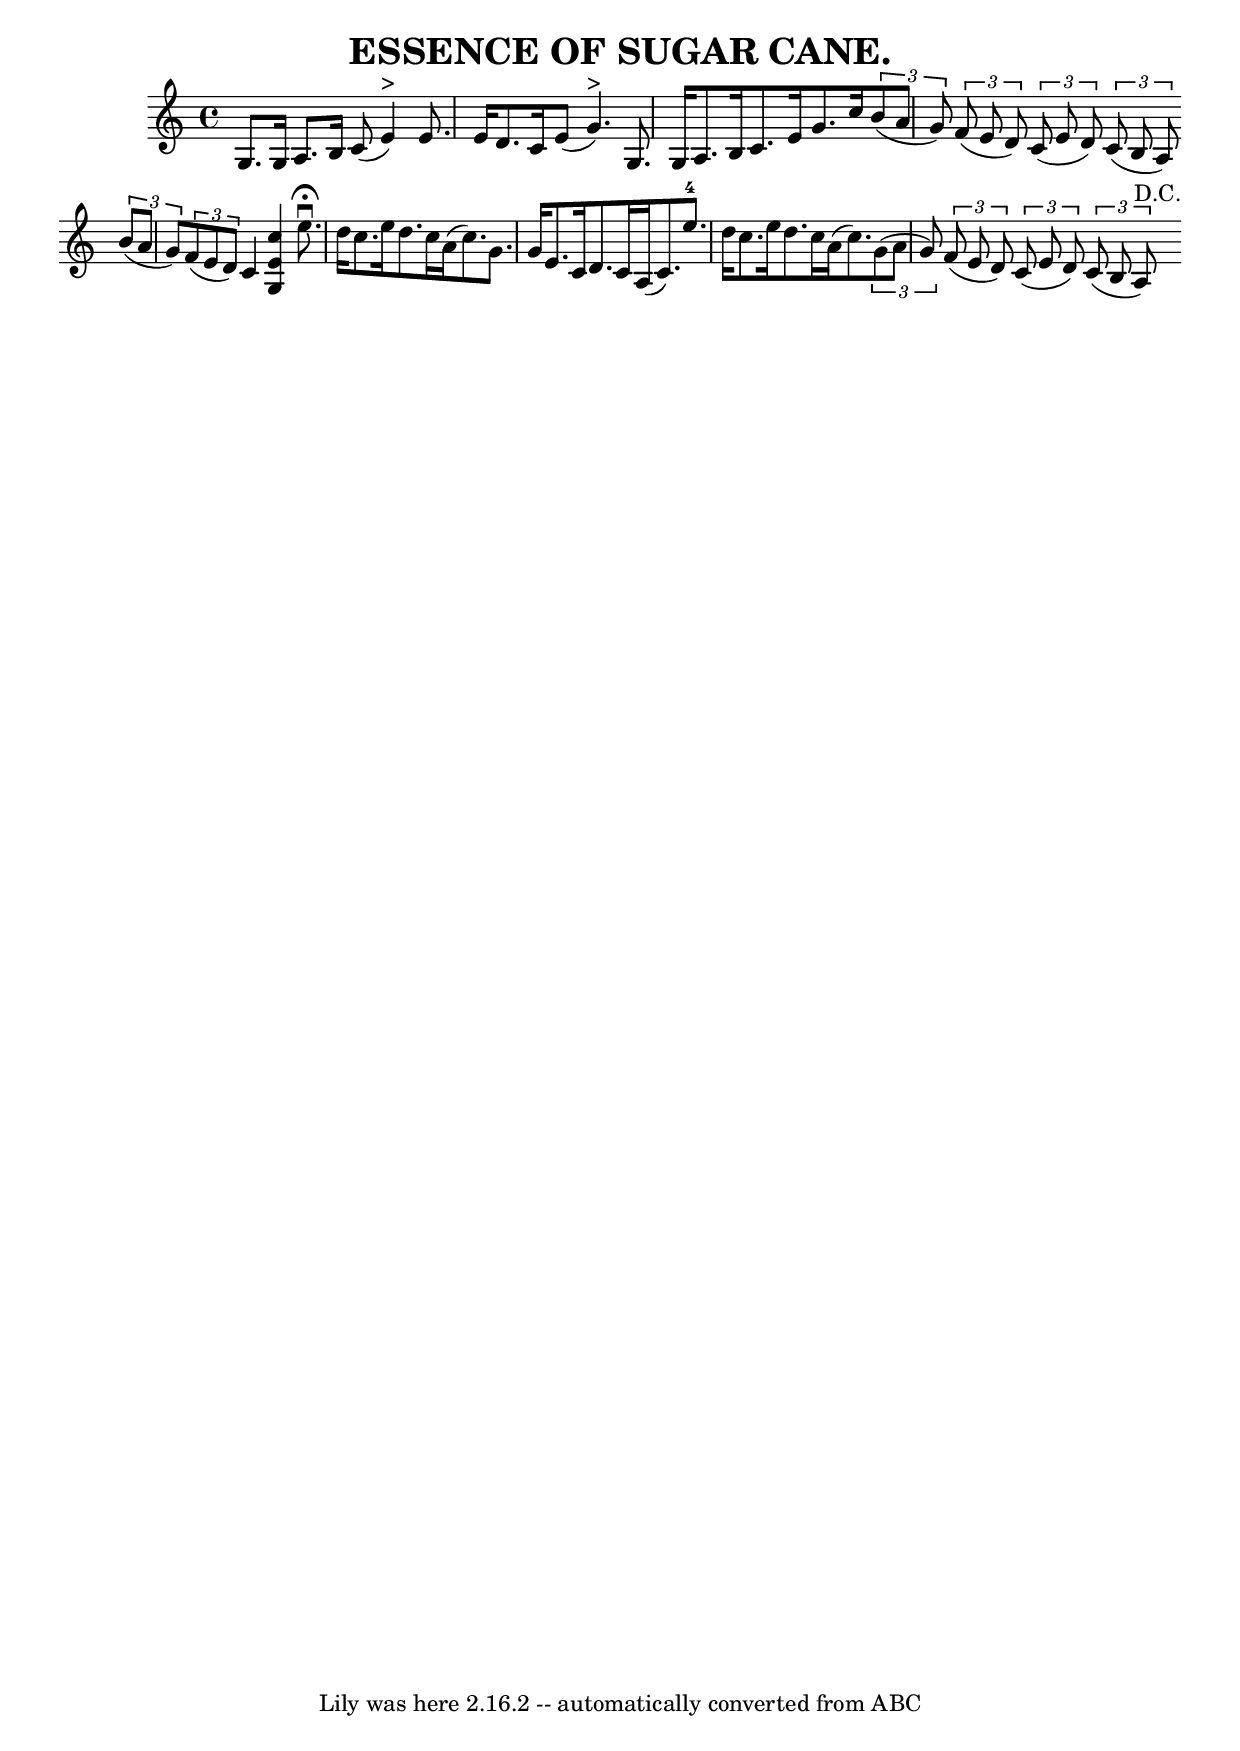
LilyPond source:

\version "2.16.2"
\include "Mammoth.ily"
\header {
  %% book = "Coles pg. 24.3"
  crossRefNumber = "19"
  footnotes = ""
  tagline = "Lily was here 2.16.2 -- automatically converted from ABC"
  title = "ESSENCE OF SUGAR CANE."

}
voicedefault =  {


  \override Staff.TimeSignature #'style = #'C
  \time 4/4    \key c \major g8. g16 a8. b16 c'8 (e'4^">")    |
  e'8. e'16 d'8. c'16 e'8 (g'4.^">") |
  g8. g16 a8. b16 c'8. e'16 g'8. c''16   |
  \times 2/3 { 
    b'8 (a'8 g'8) 
  }   \times 2/3 { f'8 (e'8 d'8) 
		 }   
  \times 2/3 { c'8 (e'8 d'8) 
	     }   \times 2/3 { c'8 (b8 a8)  			 }    \bar ":  |"   \times 2/3 { b'8 (a'8 g'8) 
											       }   \times 2/3 { f'8 ( 									  e'8 d'8)  					} c'4  << c''4 e'4 g4   >>   \bar "|."     \bar "  |:"      e''8.^\fermata^\downbow d''16 c''8. e''16 d''8. c''16 a'16 ( c''8.)   |
  g'8. g'16 e'8. c'16 d'8. c'16 a16 ( c'8.)  |
  e''8.-4 d''16 c''8. e''16 d''8. c''16 a'16 (c''8.)  |
  \times 2/3 { g'8 (a'8 g'8) 
	     }   
  \times 2/3 { f'8 (e'8 d'8) 
	     }   \times 2/3 { c'8 (e'8 d'8) 
			    }   \times 2/3 { c'8 (b8 a8^"D.C.")  					 } \bar ":  |"   

}

\score{
  <<

    \context Staff="default"
    {
      \voicedefault 
      
    }

  >>
  \layout {
    
  }
  \midi {
  }

}
